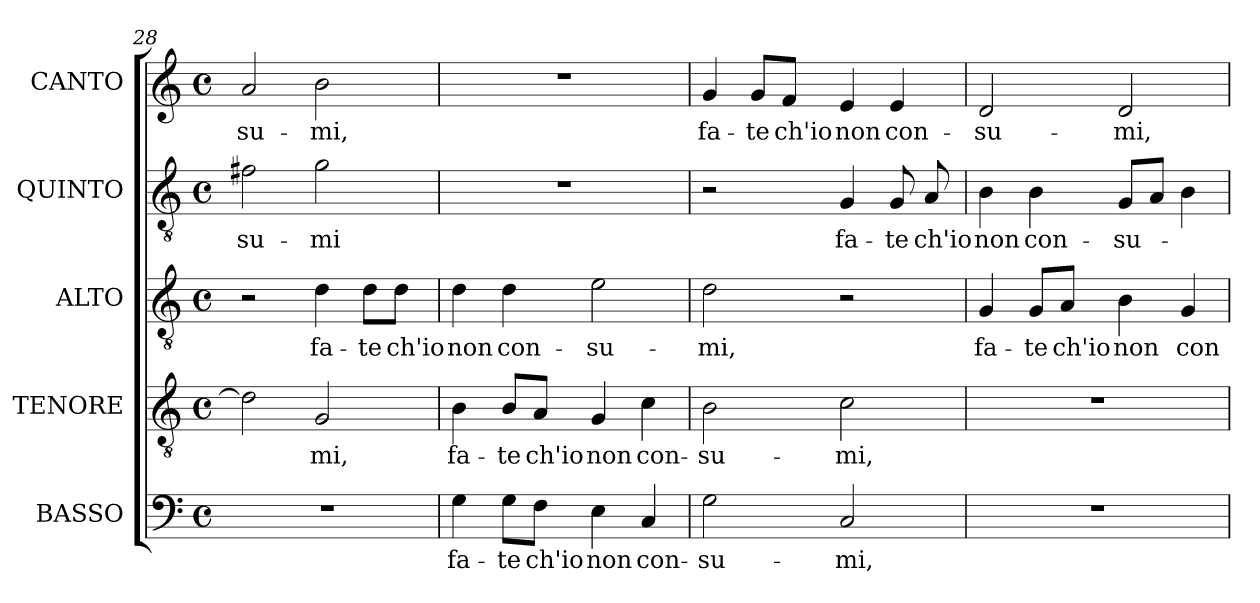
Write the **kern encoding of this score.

**kern	**text	**kern	**text	**kern	**text	**kern	**text	**kern	**text
*part5	*part5	*part4	*part4	*part3	*part3	*part2	*part2	*part1	*part1
*staff5	*staff5	*staff4	*staff4	*staff3	*staff3	*staff2	*staff2	*staff1	*staff1
*I"BASSO	*	*I"TENORE	*	*I"ALTO	*	*I"QUINTO	*	*I"CANTO	*
*I'B	*	*I'T	*	*I'A	*	*	*	*	*
!!LO:LB:g=z
*clefF4	*	*clefGv2	*	*clefGv2	*	*clefGv2	*	*clefG2	*
*	*	*ITrd7c12	*	*ITrd7c12	*	*ITrd7c12	*	*	*
*k[]	*	*k[]	*	*k[]	*	*k[]	*	*k[]	*
*C:	*	*C:	*	*C:	*	*C:	*	*C:	*
*M4/4	*	*M4/4	*	*M4/4	*	*M4/4	*	*M4/4	*
*met(c)	*	*met(c)	*	*met(c)	*	*met(c)	*	*met(c)	*
=28	=28	=28	=28	=28	=28	=28	=28	=28	=28
!	!	!	!	!	!	!	!LO:LY:b:color=#000000	!	!
!	!	!	!	!	!	!	!	!	!LO:LY:b:color=#000000
1r	.	2Di\]	.	2r	.	2F#Xi\	-su-	2ai/	-su-
!	!	!	!LO:LY:b:color=#000000	!	!	!	!	!	!
!	!	!	!	!	!LO:LY:b:color=#000000	!	!	!	!
!	!	!	!	!	!	!	!LO:LY:b:color=#000000	!	!
!	!	!	!	!	!	!	!	!	!LO:LY:b:color=#000000
.	.	2GGi/	-mi,	4Di\	fa-	2Gi\	-mi	2bi\	-mi,
!	!	!	!	!	!LO:LY:b:color=#000000	!	!	!	!
.	.	.	.	8Di\L	-te	.	.	.	.
!	!	!	!	!	!LO:LY:b:color=#000000	!	!	!	!
.	.	.	.	8Di\J	ch'io	.	.	.	.
=29	=29	=29	=29	=29	=29	=29	=29	=29	=29
!	!LO:LY:b:color=#000000	!	!	!	!	!	!	!	!
!	!	!	!LO:LY:b:color=#000000	!	!	!	!	!	!
!	!	!	!	!	!LO:LY:b:color=#000000	!	!	!	!
4Gi\	fa-	4BBi\	fa-	4Di\	non	1r	.	1r	.
!	!LO:LY:b:color=#000000	!	!	!	!	!	!	!	!
!	!	!	!LO:LY:b:color=#000000	!	!	!	!	!	!
!	!	!	!	!	!LO:LY:b:color=#000000	!	!	!	!
8Gi\L	-te	8BBi/L	-te	4Di\	con-	.	.	.	.
!	!LO:LY:b:color=#000000	!	!	!	!	!	!	!	!
!	!	!	!LO:LY:b:color=#000000	!	!	!	!	!	!
8Fi\J	ch'io	8AAi/J	ch'io	.	.	.	.	.	.
!	!LO:LY:b:color=#000000	!	!	!	!	!	!	!	!
!	!	!	!LO:LY:b:color=#000000	!	!	!	!	!	!
!	!	!	!	!	!LO:LY:b:color=#000000	!	!	!	!
4Ei\	non	4GGi/	non	2Ei\	-su-	.	.	.	.
!	!LO:LY:b:color=#000000	!	!	!	!	!	!	!	!
!	!	!	!LO:LY:b:color=#000000	!	!	!	!	!	!
4Ci/	con-	4Ci\	con-	.	.	.	.	.	.
=30	=30	=30	=30	=30	=30	=30	=30	=30	=30
!	!LO:LY:b:color=#000000	!	!	!	!	!	!	!	!
!	!	!	!LO:LY:b:color=#000000	!	!	!	!	!	!
!	!	!	!	!	!LO:LY:b:color=#000000	!	!	!	!
!	!	!	!	!	!	!	!	!	!LO:LY:b:color=#000000
2Gi\	-su-	2BBi\	-su-	2Di\	-mi,	2r	.	4gi/	fa-
!	!	!	!	!	!	!	!	!	!LO:LY:b:color=#000000
.	.	.	.	.	.	.	.	8gi/L	-te
!	!	!	!	!	!	!	!	!	!LO:LY:b:color=#000000
.	.	.	.	.	.	.	.	8fi/J	ch'io
!	!LO:LY:b:color=#000000	!	!	!	!	!	!	!	!
!	!	!	!LO:LY:b:color=#000000	!	!	!	!	!	!
!	!	!	!	!	!	!	!LO:LY:b:color=#000000	!	!
!	!	!	!	!	!	!	!	!	!LO:LY:b:color=#000000
2Ci/	-mi,	2Ci\	-mi,	2r	.	4GGi/	fa-	4ei/	non
!	!	!	!	!	!	!	!LO:LY:b:color=#000000	!	!
!	!	!	!	!	!	!	!	!	!LO:LY:b:color=#000000
.	.	.	.	.	.	8GGi/	-te	4ei/	con-
!	!	!	!	!	!	!	!LO:LY:b:color=#000000	!	!
.	.	.	.	.	.	8AAi/	ch'io	.	.
=31	=31	=31	=31	=31	=31	=31	=31	=31	=31
!	!	!	!	!	!LO:LY:b:color=#000000	!	!	!	!
!	!	!	!	!	!	!	!LO:LY:b:color=#000000	!	!
!	!	!	!	!	!	!	!	!	!LO:LY:b:color=#000000
1r	.	1r	.	4GGi/	fa-	4BBi\	non	2di/	-su-
!	!	!	!	!	!LO:LY:b:color=#000000	!	!	!	!
!	!	!	!	!	!	!	!LO:LY:b:color=#000000	!	!
.	.	.	.	8GGi/L	-te	4BBi\	con-	.	.
!	!	!	!	!	!LO:LY:b:color=#000000	!	!	!	!
.	.	.	.	8AAi/J	ch'io	.	.	.	.
!	!	!	!	!	!LO:LY:b:color=#000000	!	!	!	!
!	!	!	!	!	!	!	!LO:LY:b:color=#000000	!	!
!	!	!	!	!	!	!	!	!	!LO:LY:b:color=#000000
.	.	.	.	4BBi\	non	8GGi/L	-su-	2di/	-mi,
.	.	.	.	.	.	8AAi/J	.	.	.
!	!	!	!	!	!LO:LY:b:color=#000000	!	!	!	!
.	.	.	.	4GGi/	con-	4BBi\	.	.	.
=	=	=	=	=	=	=	=	=	=
*-	*-	*-	*-	*-	*-	*-	*-	*-	*-
